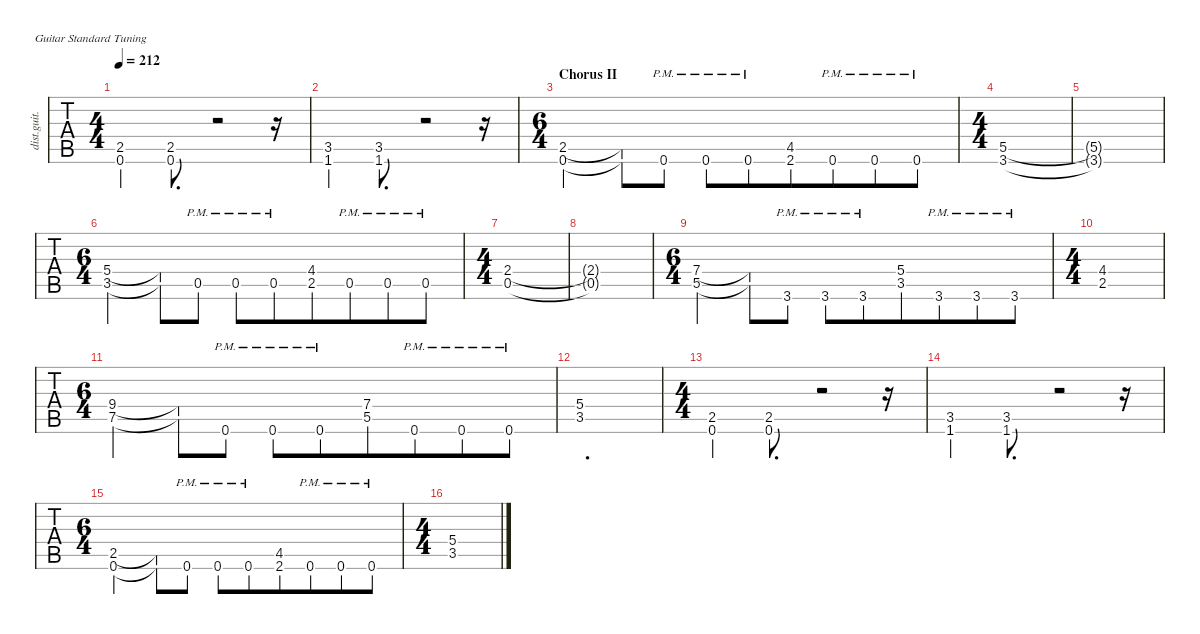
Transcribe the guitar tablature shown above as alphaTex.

\defaultSystemsLayout 4
\hideDynamics
\bracketExtendMode nobrackets
\track ("Rhythm Guitar (Kirk)" "dist.guit.") {defaultSystemsLayout 4 multiBarRest instrument distortionguitar}
\staff {tabs}
\tuning (E4 B3 G3 D3 A2 E2)
\ts (4 4)
\tempo 212
\clef g2
\scale
0.244445
\ks c
(0.6{st} 2.5{st}).4{dy mf} (0.6 2.5).8{d} r.2 r.16 |
\scale
0.244445 (1.6{st} 3.5{st}).4 (1.6 3.5).8{d} r.2 r.16 |
\ts (6 4)
\beaming (8 6 6)
\section ("" "Chorus II")
\scale
0.266665 (0.6 2.5).2{dy f} (0.6{t} 2.5{t}).8 0.6{pm}.8 0.6{pm}.8 0.6{pm}.8 (2.6{acc #} 4.5{acc #}).8 0.6{pm}.8 0.6{pm}.8 0.6{pm}.8 |
\ts (4 4)
\beaming (8 2 2 2 2)
\scale
0.244445 (3.6 5.5).1 |
\scale
0.244445 (3.6{t} 5.5{t}).1 |
\ts (6 4)
\beaming (8 6 6)
\scale
0.244445 (3.5 5.4).2 (5.4{t} 3.5{t}).8 0.5{pm}.8 0.5{pm}.8 0.5{pm}.8 (2.5 4.4{acc #}).8 0.5{pm}.8 0.5{pm}.8 0.5{pm}.8 |
\ts (4 4)
\beaming (8 2 2 2 2)
\scale
0.266665 (0.5 2.4).1 |
\scale
0.244445 (2.4{t} 0.5{t}).1 |
\ts (6 4)
\beaming (8 6 6)
\scale
0.244445 (5.5 7.4).2 (7.4{t} 5.5{t}).8 3.6{pm}.8 3.6{pm}.8 3.6{pm}.8 (3.5 5.4).8 3.6{pm}.8 3.6{pm}.8 3.6{pm}.8 |
\ts (4 4)
\beaming (8 2 2 2 2)
\scale
0.244445 (2.5 4.4{acc #}).1 |
\ts (6 4)
\beaming (8 6 6)
\scale
0.178431 (7.5 9.4).2 (9.4{t} 7.5{t}).8 0.6{pm}.8 0.6{pm}.8 0.6{pm}.8 (5.5 7.4).8 0.6{pm}.8 0.6{pm}.8 0.6{pm}.8 |
\scale
0.163563 (3.5 5.4).1{d} |
\ts (4 4)
\beaming (8 2 2 2 2)
\scale
0.163563 (0.6{st} 2.5{st}).4{dy mf} (0.6 2.5).8{d} r.2 r.16 |
\scale
0.163563 (1.6{st} 3.5{st}).4 (1.6 3.5).8{d} r.2 r.16 |
\ts (6 4)
\beaming (8 6 6)
\scale
0.171395 (0.6 2.5).2{dy f} (0.6{t} 2.5{t}).8 0.6{pm}.8 0.6{pm}.8 0.6{pm}.8 (2.6{acc #} 4.5{acc #}).8 0.6{pm}.8 0.6{pm}.8 0.6{pm}.8 |
\ts (4 4)
\beaming (8 2 2 2 2)
\scale
0.159485 (3.5 5.4).1
